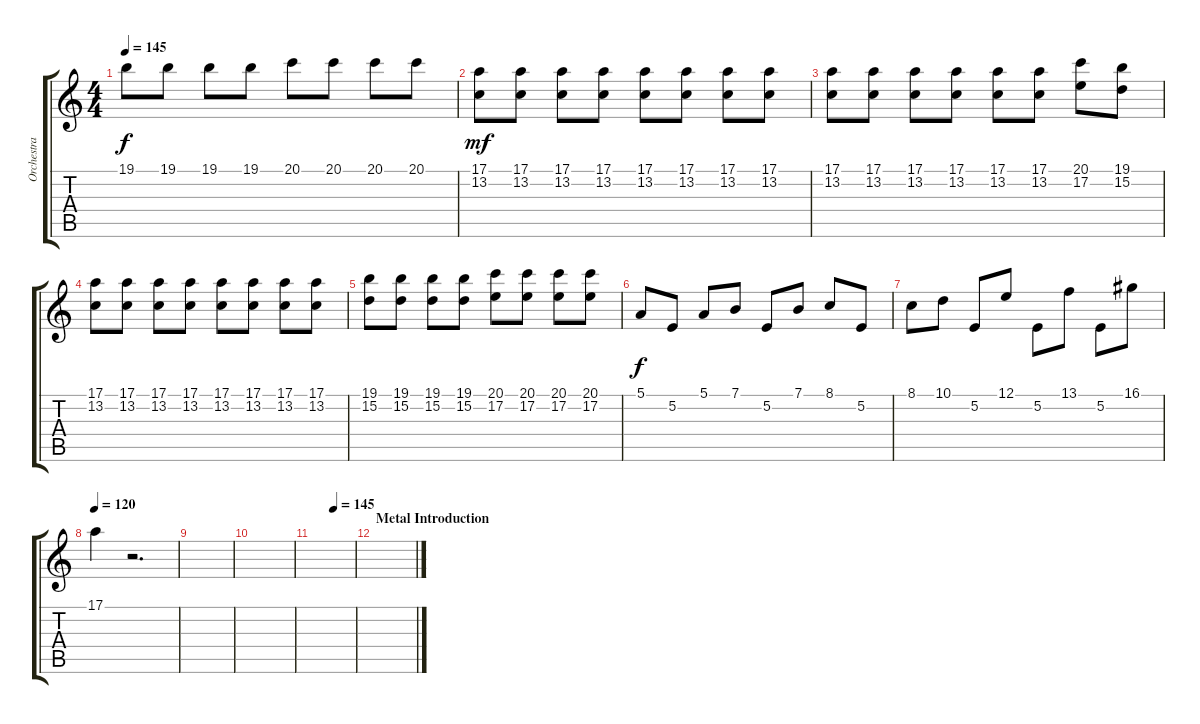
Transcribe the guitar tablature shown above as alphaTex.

\track ("Orchestra - Strings" "Orchestra ") {instrument stringensemble1}
\staff {score tabs}
\tuning (E4 B3 G3 D3 A2 E2) {hide}
\ts (4 4)
\tempo 145
\clef g2
\ks c
19.1.8{dy f} 19.1.8 19.1.8 19.1.8 20.1.8 20.1.8 20.1.8 20.1.8 |
(17.1 13.2).8{dy mf} (17.1 13.2).8 (17.1 13.2).8 (17.1 13.2).8 (17.1 13.2).8 (17.1 13.2).8 (17.1 13.2).8 (17.1 13.2).8 |
(17.1 13.2).8 (17.1 13.2).8 (17.1 13.2).8 (17.1 13.2).8 (17.1 13.2).8 (17.1 13.2).8 (20.1 17.2).8 (19.1 15.2).8 |
(17.1 13.2).8 (17.1 13.2).8 (17.1 13.2).8 (17.1 13.2).8 (17.1 13.2).8 (17.1 13.2).8 (17.1 13.2).8 (17.1 13.2).8 |
(19.1 15.2).8 (19.1 15.2).8 (19.1 15.2).8 (19.1 15.2).8 (20.1 17.2).8 (20.1 17.2).8 (20.1 17.2).8 (20.1 17.2).8 |
5.1.8{dy f volume 13 balance 8} 5.2.8 5.1.8 7.1.8 5.2.8 7.1.8 8.1.8 5.2.8 |
8.1.8 10.1.8 5.2.8 12.1.8 5.2.8 13.1.8 5.2.8 16.1.8 |
\tempo 120
17.1.4 r.2{d} |
|
|
\tempo (145 0.5)
|
\section ("" "Metal Introduction")
